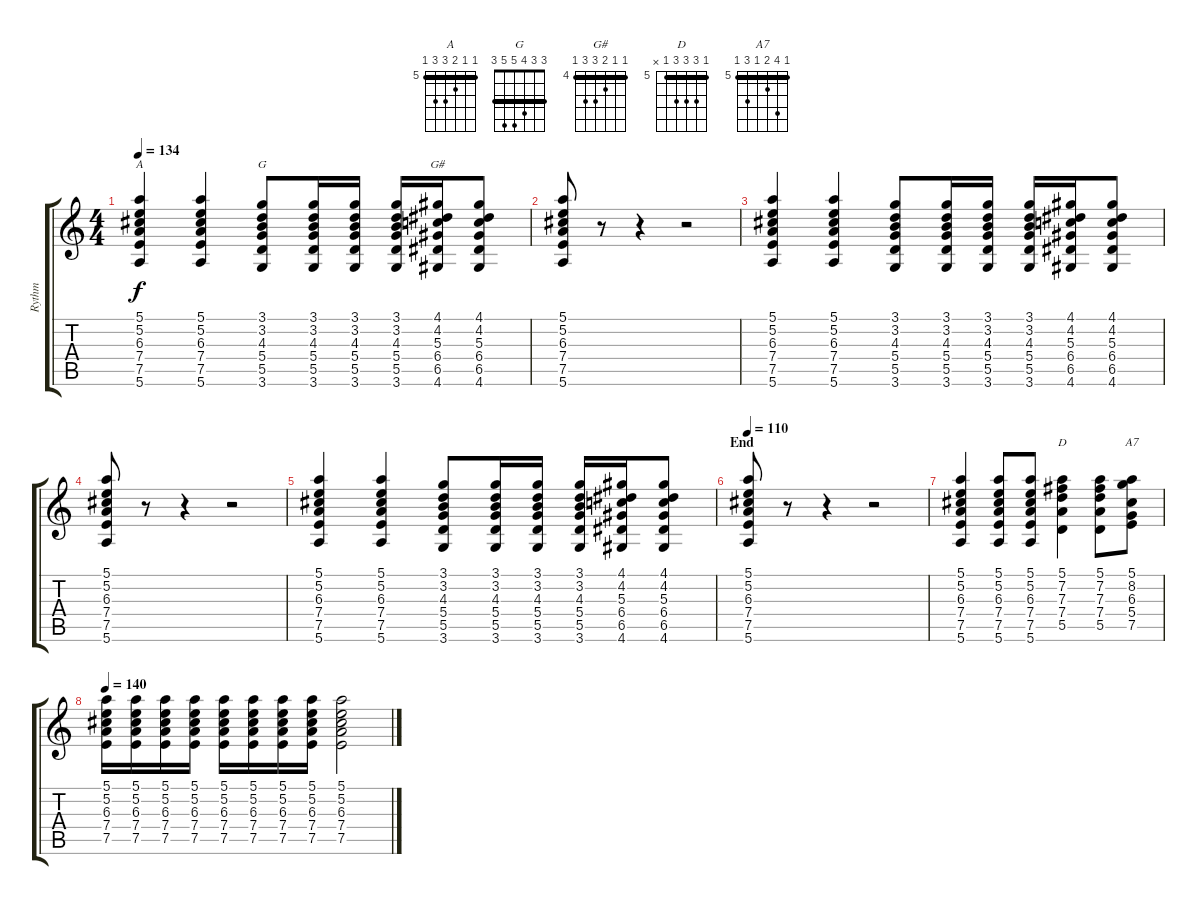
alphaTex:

\track ("Rythm" "Rythm") {instrument acousticguitarsteel}
\staff {score tabs}
\tuning (E4 B3 G3 D3 A2 E2) {hide}
\chord ("A" 5 5 6 7 7 5) {firstfret 5 barre 5}
\chord ("G" 3 3 4 5 5 3) {barre 3}
\chord ("G#" 4 4 5 6 6 4) {firstfret 4 barre 4}
\chord ("D" 5 7 7 7 5 x) {firstfret 5 barre 5}
\chord ("A7" 5 8 6 5 7 5) {firstfret 5 barre 5}
\ts (4 4)
\tempo 134
\clef g2
\ks c
(5.1 5.2 6.3 7.4 7.5 5.6).4{ch "A" dy f} (5.1 5.2 6.3 7.4 7.5 5.6).4 (3.1 3.2 4.3 5.4 5.5 3.6).8{ch "G"} (3.1 3.2 4.3 5.4 5.5 3.6).16 (3.1 3.2 4.3 5.4 5.5 3.6).16 (3.1 3.2 4.3 5.4 5.5 3.6).16 (4.1 4.2 5.3 6.4 6.5 4.6).16{ch "G#"} (4.1 4.2 5.3 6.4 6.5 4.6).8 |
(5.1 5.2 6.3 7.4 7.5 5.6).8 r.8 r.4 r.2 |
(5.1 5.2 6.3 7.4 7.5 5.6).4 (5.1 5.2 6.3 7.4 7.5 5.6).4 (3.1 3.2 4.3 5.4 5.5 3.6).8 (3.1 3.2 4.3 5.4 5.5 3.6).16 (3.1 3.2 4.3 5.4 5.5 3.6).16 (3.1 3.2 4.3 5.4 5.5 3.6).16 (4.1 4.2 5.3 6.4 6.5 4.6).16 (4.1 4.2 5.3 6.4 6.5 4.6).8 |
(5.1 5.2 6.3 7.4 7.5 5.6).8 r.8 r.4 r.2 |
(5.1 5.2 6.3 7.4 7.5 5.6).4 (5.1 5.2 6.3 7.4 7.5 5.6).4 (3.1 3.2 4.3 5.4 5.5 3.6).8 (3.1 3.2 4.3 5.4 5.5 3.6).16 (3.1 3.2 4.3 5.4 5.5 3.6).16 (3.1 3.2 4.3 5.4 5.5 3.6).16 (4.1 4.2 5.3 6.4 6.5 4.6).16 (4.1 4.2 5.3 6.4 6.5 4.6).8 |
\section ("" "End")
\tempo 110
(5.1 5.2 6.3 7.4 7.5 5.6).8 r.8 r.4 r.2 |
(5.1 5.2 6.3 7.4 7.5 5.6).4 (5.1 5.2 6.3 7.4 7.5 5.6).8 (5.1 5.2 6.3 7.4 7.5 5.6).8 (5.1 7.2 7.3 7.4 5.5).4{ch "D"} (5.1 7.2 7.3 7.4 5.5).8 (5.1 8.2 6.3 5.4 7.5).8{ch "A7"} |
\tempo 140
(5.1 5.2 6.3 7.4 7.5).16{volume 0 instrument acousticguitarsteel} (5.1 5.2 6.3 7.4 7.5).16 (5.1 5.2 6.3 7.4 7.5).16 (5.1 5.2 6.3 7.4 7.5).16 (5.1 5.2 6.3 7.4 7.5).16 (5.1 5.2 6.3 7.4 7.5).16 (5.1 5.2 6.3 7.4 7.5).16 (5.1 5.2 6.3 7.4 7.5).16 (5.1 5.2 6.3 7.4 7.5).2
